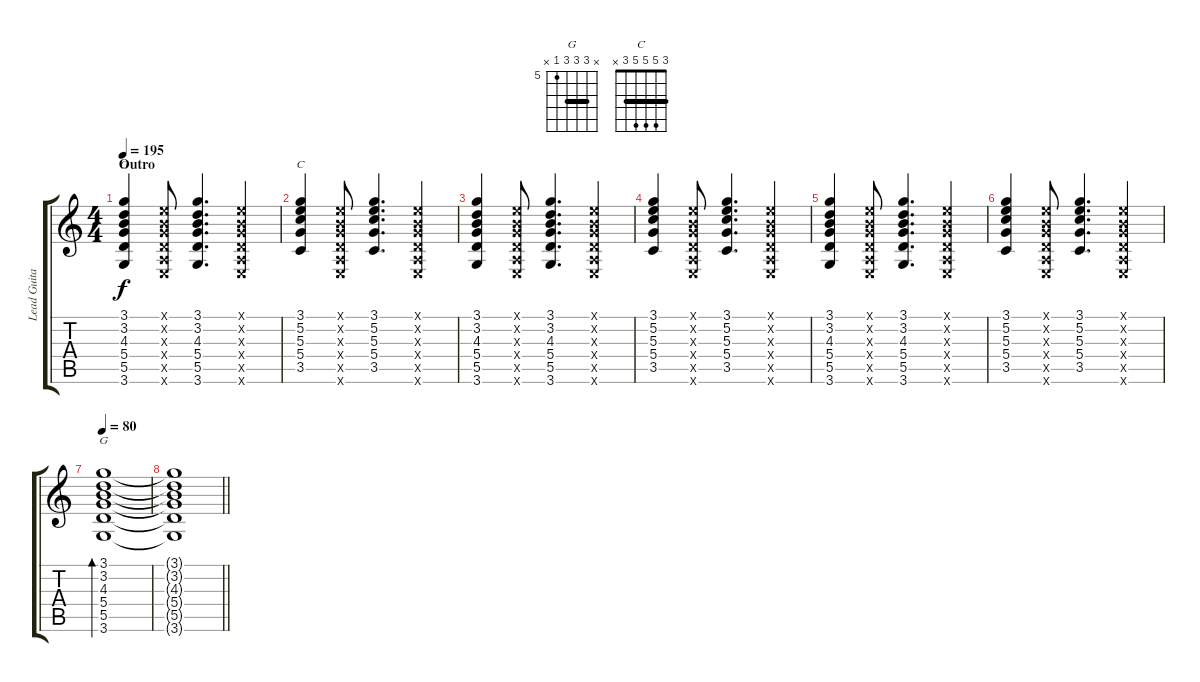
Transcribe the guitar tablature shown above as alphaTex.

\track ("Lead Guitar" "Lead Guita") {instrument electricguitarmuted}
\staff {score tabs}
\tuning (E4 B3 G3 D3 A2 E2) {hide}
\chord ("G" 3 3 4 5 5 3) {barre 3}
\chord ("C" 3 5 5 5 3 x) {barre 3}
\chord ("G" x 7 7 7 5 x) {firstfret 5 barre 7}
\ts (4 4)
\section ("" "Outro")
\tempo 195
\clef g2
\ks c
(3.1 3.2 4.3 5.4 5.5 3.6).4{ch "G" dy f} (0.1{x} 0.2{x} 0.3{x} 0.4{x} 0.5{x} 0.6{x}).8 (3.1 3.2 4.3 5.4 5.5 3.6).4{d} (0.1{x} 0.2{x} 0.3{x} 0.4{x} 0.5{x} 0.6{x}).4 |
(3.1 5.2 5.3 5.4 3.5).4{ch "C"} (0.1{x} 0.2{x} 0.3{x} 0.4{x} 0.5{x} 0.6{x}).8 (3.1 5.2 5.3 5.4 3.5).4{d} (0.1{x} 0.2{x} 0.3{x} 0.4{x} 0.5{x} 0.6{x}).4 |
(3.1 3.2 4.3 5.4 5.5 3.6).4 (0.1{x} 0.2{x} 0.3{x} 0.4{x} 0.5{x} 0.6{x}).8 (3.1 3.2 4.3 5.4 5.5 3.6).4{d} (0.1{x} 0.2{x} 0.3{x} 0.4{x} 0.5{x} 0.6{x}).4 |
(3.1 5.2 5.3 5.4 3.5).4 (0.1{x} 0.2{x} 0.3{x} 0.4{x} 0.5{x} 0.6{x}).8 (3.1 5.2 5.3 5.4 3.5).4{d} (0.1{x} 0.2{x} 0.3{x} 0.4{x} 0.5{x} 0.6{x}).4 |
(3.1 3.2 4.3 5.4 5.5 3.6).4 (0.1{x} 0.2{x} 0.3{x} 0.4{x} 0.5{x} 0.6{x}).8 (3.1 3.2 4.3 5.4 5.5 3.6).4{d} (0.1{x} 0.2{x} 0.3{x} 0.4{x} 0.5{x} 0.6{x}).4 |
(3.1 5.2 5.3 5.4 3.5).4 (0.1{x} 0.2{x} 0.3{x} 0.4{x} 0.5{x} 0.6{x}).8 (3.1 5.2 5.3 5.4 3.5).4{d} (0.1{x} 0.2{x} 0.3{x} 0.4{x} 0.5{x} 0.6{x}).4 |
\tempo 80
(3.1 3.2 4.3 5.4 5.5 3.6).1{bd 120 ch "G"} |
\barLineRight lightlight
(3.1{t} 3.2{t} 4.3{t} 5.4{t} 5.5{t} 3.6{t}).1
